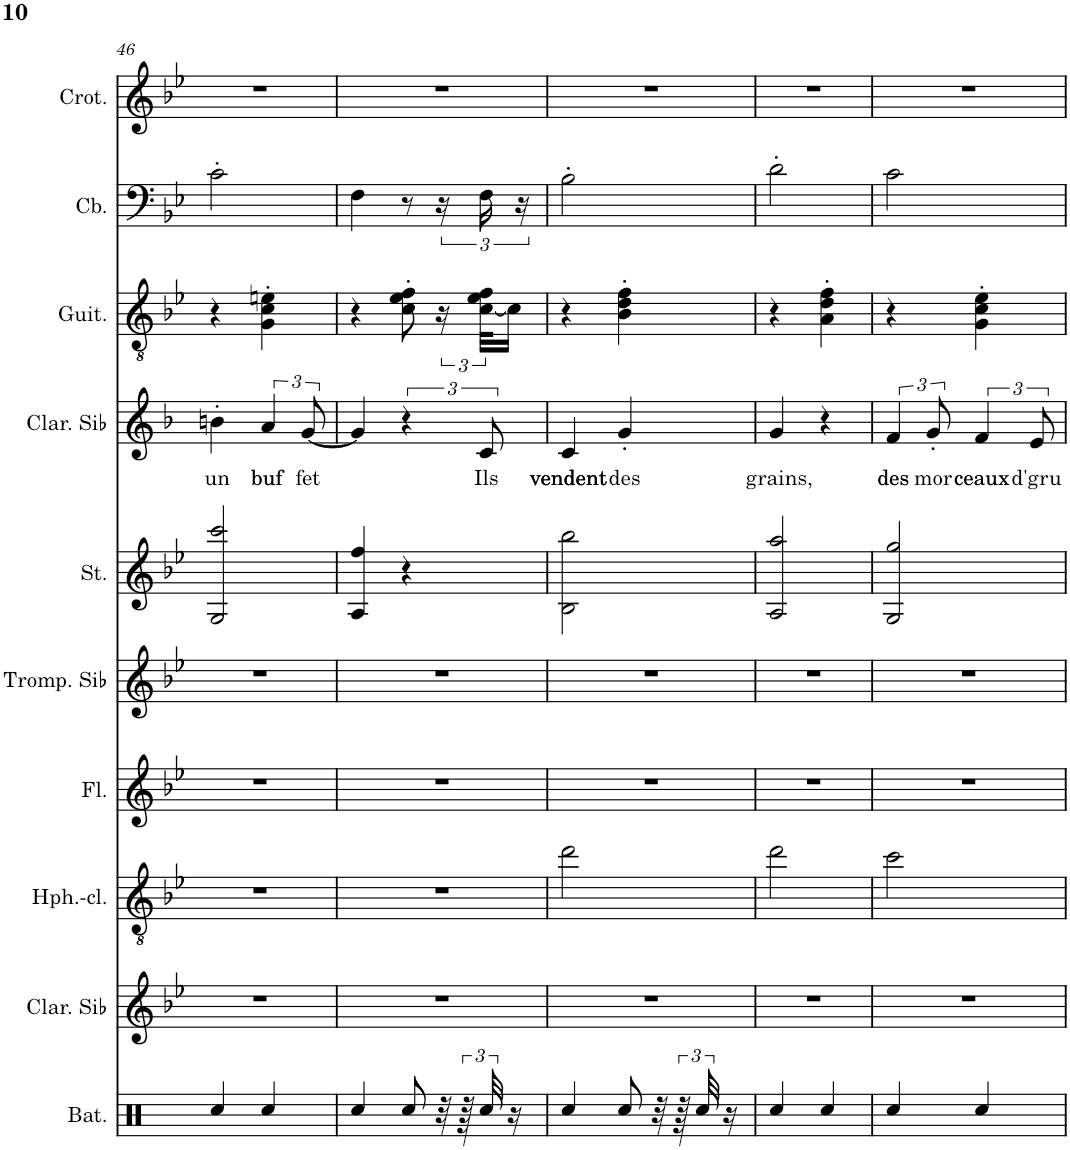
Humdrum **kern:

**kern	**kern	**kern	**kern	**kern	**kern	**kern	**text	**kern	**kern	**kern
*part10	*part9	*part8	*part7	*part6	*part5	*part4	*part4	*part3	*part2	*part1
*staff10	*staff9	*staff8	*staff7	*staff6	*staff5	*staff4	*staff4	*staff3	*staff2	*staff1
*I"Batterie	*I"Clarinette en Sib	*I"Clarinette-Heckelphone	*I"Flûte	*I"Trompette en Sib	*I"Cordes	*I"Clarinette en Sib	*	*I"Guitare classique	*I"Contrebasse	*I"Crotales
*I'Bat.	*I'Clar. Sib	*	*I'Fl.	*I'Tromp. Sib	*	*I'Clar. Sib	*	*I'Guit.	*I'Cb.	*I'Crot.
!!LO:PB:g=z
*clefX	*clefG2	*clefGv2	*clefG2	*clefG2	*clefF4	*clefG2	*	*clefGv2	*clefF4	*clefG2
*	*Trd1c2	*	*	*Trd1c2	*	*Trd1c2	*	*	*Trd7c12	*Trd-14c-24
*k[]	*k[b-e-]	*k[b-e-]	*k[b-e-]	*k[b-e-]	*k[b-e-]	*k[b-]	*	*k[b-e-]	*k[b-e-]	*k[b-e-]
*M2/4	*M2/4	*M2/4	*M2/4	*M2/4	*M2/4	*M2/4	*	*M2/4	*M2/4	*M2/4
=46	=46	=46	=46	=46	=46	=46	=46	=46	=46	=46
!	!	!	!	!	!	!	!LO:LY:b	!	!	!
4Rcc/	2r	2r	2r	2r	2G/ 2ccc/	4bn'\	un	4r	2c'\	2r
!	!	!	!	!	!	!	!LO:LY:b	!	!	!
4Rcc/	.	.	.	.	.	6a/	buf	4G\' 4c\' 4en\'	.	.
!	!	!	!	!	!	!	!LO:LY:b	!	!	!
.	.	.	.	.	.	[12g/	fet	.	.	.
=47	=47	=47	=47	=47	=47	=47	=47	=47	=47	=47
4Rcc/	2r	2r	2r	2r	4A/ 4ff/	4g/]	.	4r	4F\	2r
8Rcc/	.	.	.	.	4r	6r	.	8c\' 8e-\' 8f\'	8r	.
32r	.	.	.	.	.	.	.	24r	24r	.
96r	.	.	.	.	.	.	.	.	.	.
!	!	!	!	!	!	!	!LO:LY:b	!	!	!
48Rcc/	.	.	.	.	.	12c/	Ils	[48c\ 48e-\ 48f\KLL	24F\	.
16r	.	.	.	.	.	.	.	16c\JJ]	.	.
.	.	.	.	.	.	.	.	.	24r	.
=48	=48	=48	=48	=48	=48	=48	=48	=48	=48	=48
!	!	!	!	!	!	!	!LO:LY:b	!	!	!
4Rcc/	2r	2dd\	2r	2r	2B-\ 2bb-\	4c/	vendent	4r	2B-'\	2r
!	!	!	!	!	!	!	!LO:LY:b	!	!	!
8Rcc/	.	.	.	.	.	4g'/	des	4B-\' 4d\' 4f\'	.	.
32r	.	.	.	.	.	.	.	.	.	.
96r	.	.	.	.	.	.	.	.	.	.
48Rcc/	.	.	.	.	.	.	.	.	.	.
16r	.	.	.	.	.	.	.	.	.	.
=49	=49	=49	=49	=49	=49	=49	=49	=49	=49	=49
!	!	!	!	!	!	!	!LO:LY:b	!	!	!
4Rcc/	2r	2dd\	2r	2r	2A/ 2aa/	4g/	grains,	4r	2d'\	2r
4Rcc/	.	.	.	.	.	4r	.	4A\' 4d\' 4f\'	.	.
=50	=50	=50	=50	=50	=50	=50	=50	=50	=50	=50
!	!	!	!	!	!	!	!LO:LY:b	!	!	!
4Rcc/	2r	2cc\	2r	2r	2G/ 2gg/	6f/	des	4r	2c\	2r
!	!	!	!	!	!	!	!LO:LY:b	!	!	!
.	.	.	.	.	.	12g'/	mor	.	.	.
!	!	!	!	!	!	!	!LO:LY:b	!	!	!
4Rcc/	.	.	.	.	.	6f/	ceaux	4G\' 4c\' 4e-\'	.	.
!	!	!	!	!	!	!	!LO:LY:b	!	!	!
.	.	.	.	.	.	12e/	d'gru	.	.	.
=	=	=	=	=	=	=	=	=	=	=
*-	*-	*-	*-	*-	*-	*-	*-	*-	*-	*-
